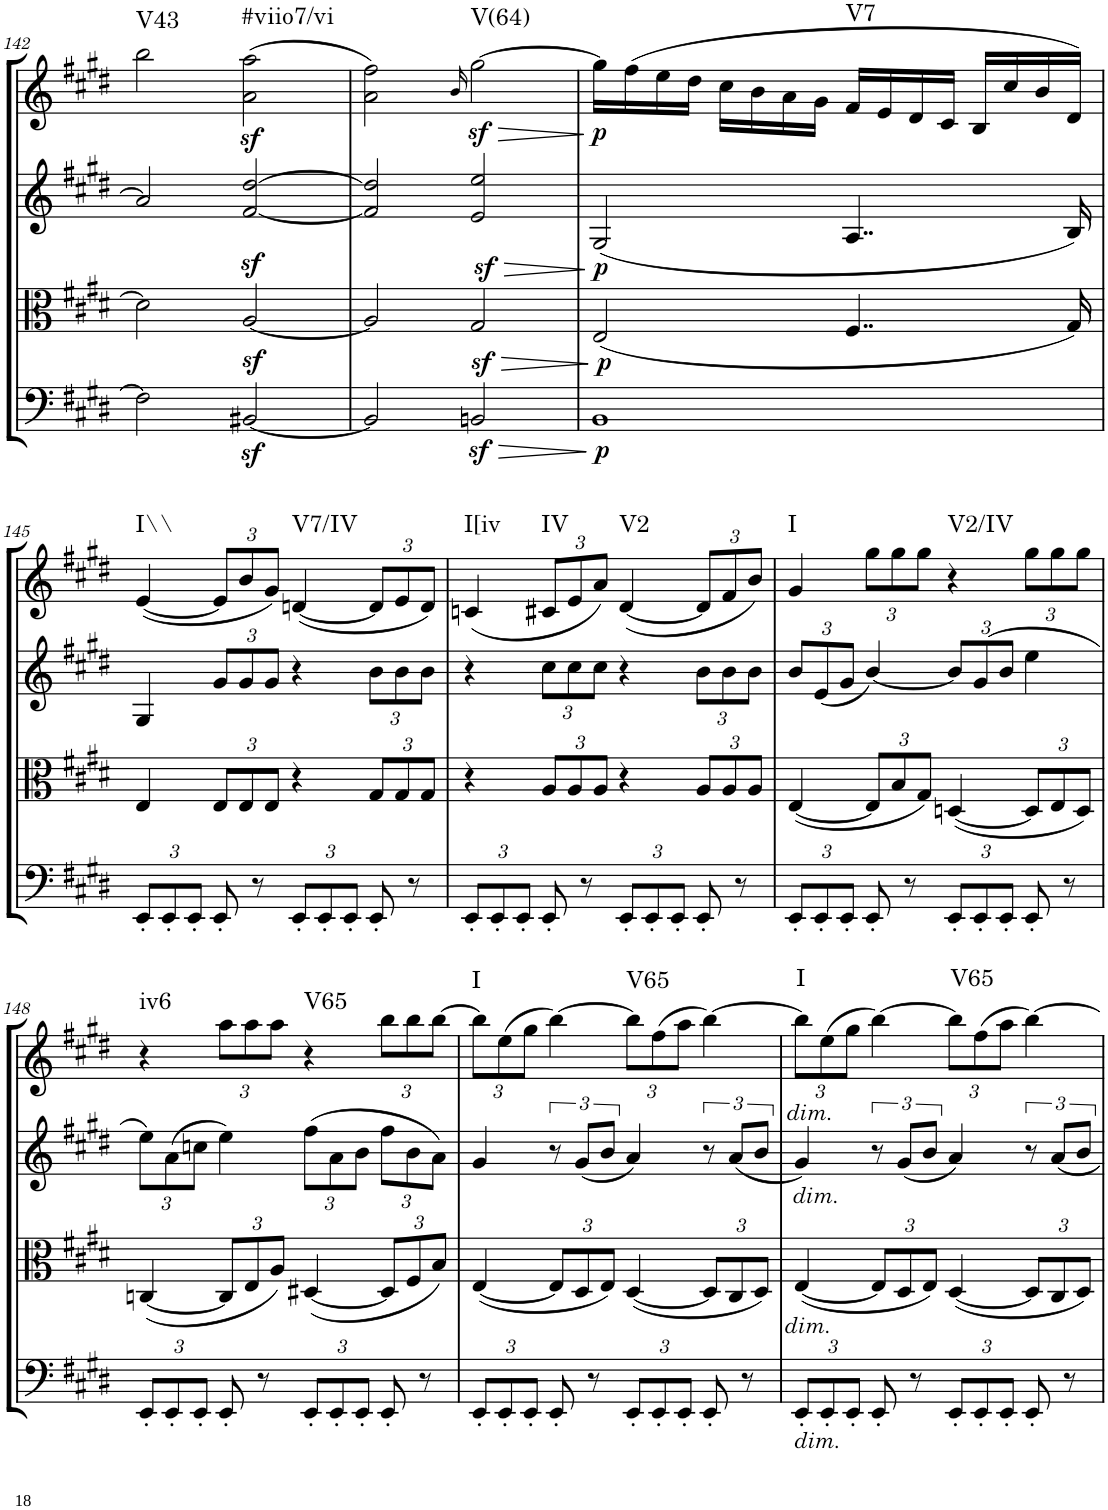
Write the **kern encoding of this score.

**kern	**dynam	**kern	**dynam	**kern	**dynam	**kern	**dynam	**harte
*part4	*part4	*part3	*part3	*part2	*part2	*part1	*part1	*part1
*staff4	*staff4	*staff3	*staff3	*staff2	*staff2	*staff1	*staff1	*
*I"Cello	*	*I"Viola	*	*I"2nd Violin	*	*I"1st Violin	*	*
*	*	*I'Vla	*	*I'Vln	*	*I'Vln	*	*
!!LO:PB:g=z
*clefC4	*	*clefC3	*	*clefG2	*	*clefG2	*	*
*k[f#c#g#d#]	*	*k[f#c#g#d#]	*	*k[f#c#g#d#]	*	*k[f#c#g#d#]	*	*
*M4/4	*	*M4/4	*	*M4/4	*	*M4/4	*	*
*met(c)	*	*met(c)	*	*met(c)	*	*met(c)	*	*
=142	=142	=142	=142	=142	=142	=142	=142	=142
!	!	!	!	!	!	!	!	!LO:H:kt=V43
2F#\]	.	2d#\]	.	2a/]	.	2bb\	.	N
!	!	!	!	!	!	!	!	!LO:H:kt=#viio7/vi
[2BB#Xz>/	.	[2Az>/	.	[2f#/z> [2dd#/z>	.	(2a\ 2aa\	.	N
=143	=143	=143	=143	=143	=143	=143	=143	=143
2BB#/]	.	2A/]	.	2f#/] 2dd#/]	.	2a\ 2ff#\)	.	.
.	.	.	.	.	.	16qb/	.	.
!	!LO:HP:b	!	!LO:HP:b	!	!LO:HP:b	!	!LO:DY:b	!LO:H:kt=V(64)
2BBnz</	>	2G#z</	>	2e/z< 2ee/z<	>	[2gg#\	sf	N
.	]	.	]	.	]	.	.	.
=144	=144	=144	=144	=144	=144	=144	=144	=144
!	!LO:DY:b	!	!LO:DY:b	!	!LO:DY:b	!	!LO:DY:b	!
1BB	p	(2E/	p	(2G#/	p	16gg#\LL]	p	.
.	.	.	.	.	.	(16ff#\	.	.
.	.	.	.	.	.	16ee\	.	.
.	.	.	.	.	.	16dd#\JJ	.	.
.	.	.	.	.	.	16cc#\LL	.	.
.	.	.	.	.	.	16b\	.	.
.	.	.	.	.	.	16a\	.	.
.	.	.	.	.	.	16g#\JJ	.	.
!	!	!	!	!	!	!	!	!LO:H:kt=V7
.	.	4..F#/	.	4..A/	.	16f#/LL	.	N
.	.	.	.	.	.	16e/	.	.
.	.	.	.	.	.	16d#/	.	.
.	.	.	.	.	.	16c#/JJ	.	.
.	.	.	.	.	.	16B/LL	.	.
.	.	.	.	.	.	16cc#/	.	.
.	.	.	.	.	.	16b/	.	.
.	.	16G#/)	.	16B/)	.	16d#/JJ)	.	.
!!LO:LB:g=z
=145	=145	=145	=145	=145	=145	=145	=145	=145
*Xbrackettup	*	*	*	*	*	*	*	*
!	!	!	!	!	!	!	!	!LO:H:kt=I\\
12EE'/L	.	4E/	.	4G#/	.	([4e/	.	N
12EE'/	.	.	.	.	.	.	.	.
12EE'/J	.	.	.	.	.	.	.	.
*	*	*Xbrackettup	*	*Xbrackettup	*	*Xbrackettup	*	*
8EE'/	.	12E/L	.	12g#/L	.	12e/L]	.	.
.	.	12E/	.	12g#/	.	12b/	.	.
8r	.	.	.	.	.	.	.	.
.	.	12E/J	.	12g#/J	.	12g#/J)	.	.
!	!	!	!	!	!	!	!	!LO:H:kt=V7/IV
12EE'/L	.	4r	.	4r	.	([4dn/	.	N
12EE'/	.	.	.	.	.	.	.	.
12EE'/J	.	.	.	.	.	.	.	.
8EE'/	.	12G#/L	.	12b\L	.	12d/L]	.	.
.	.	12G#/	.	12b\	.	12e/	.	.
8r	.	.	.	.	.	.	.	.
.	.	12G#/J	.	12b\J	.	12d/J)	.	.
=146	=146	=146	=146	=146	=146	=146	=146	=146
!	!	!	!	!	!	!	!	!LO:H:kt=I[iv
12EE'/L	.	4r	.	4r	.	(4cn/	.	N
12EE'/	.	.	.	.	.	.	.	.
12EE'/J	.	.	.	.	.	.	.	.
!	!	!	!	!	!	!	!	!LO:H:kt=IV
8EE'/	.	12A/L	.	12cc#\L	.	12c#X/L	.	N
.	.	12A/	.	12cc#\	.	12e/	.	.
8r	.	.	.	.	.	.	.	.
.	.	12A/J	.	12cc#\J	.	12a/J)	.	.
!	!	!	!	!	!	!	!	!LO:H:kt=V2
12EE'/L	.	4r	.	4r	.	([4d#/	.	N
12EE'/	.	.	.	.	.	.	.	.
12EE'/J	.	.	.	.	.	.	.	.
8EE'/	.	12A/L	.	12b\L	.	12d#/L]	.	.
.	.	12A/	.	12b\	.	12f#/	.	.
8r	.	.	.	.	.	.	.	.
.	.	12A/J	.	12b\J	.	12b/J)	.	.
=147	=147	=147	=147	=147	=147	=147	=147	=147
!	!	!	!	!	!	!	!	!LO:H:kt=I
12EE'/L	.	([4E/	.	12b/L	.	4g#/	.	N
12EE'/	.	.	.	(12e/	.	.	.	.
12EE'/J	.	.	.	12g#/J	.	.	.	.
8EE'/	.	12E/L]	.	[4b/)	.	12gg#\L	.	.
.	.	12B/	.	.	.	12gg#\	.	.
8r	.	.	.	.	.	.	.	.
.	.	12G#/J)	.	.	.	12gg#\J	.	.
!	!	!	!	!	!	!	!	!LO:H:kt=V2/IV
12EE'/L	.	([4Dn/	.	12b/L]	.	4r	.	N
12EE'/	.	.	.	(12g#/	.	.	.	.
12EE'/J	.	.	.	12b/J	.	.	.	.
8EE'/	.	12D/L]	.	4ee\	.	12gg#\L	.	.
.	.	12E/	.	.	.	12gg#\	.	.
8r	.	.	.	.	.	.	.	.
.	.	12D/J)	.	.	.	12gg#\J	.	.
!!LO:LB:g=z
=148	=148	=148	=148	=148	=148	=148	=148	=148
!	!	!	!	!	!	!	!	!LO:H:kt=iv6
12EE'/L	.	([4Cn/	.	12ee\L)	.	4r	.	N
12EE'/	.	.	.	(12a\	.	.	.	.
12EE'/J	.	.	.	12ccn\J	.	.	.	.
8EE'/	.	12C/L]	.	4ee\)	.	12aa\L	.	.
.	.	12E/	.	.	.	12aa\	.	.
8r	.	.	.	.	.	.	.	.
.	.	12A/J)	.	.	.	12aa\J	.	.
!	!	!	!	!	!	!	!	!LO:H:kt=V65
12EE'/L	.	([4D#X/	.	(12ff#\L	.	4r	.	N
12EE'/	.	.	.	12a\	.	.	.	.
12EE'/J	.	.	.	12b\J	.	.	.	.
8EE'/	.	12D#/L]	.	12ff#\L	.	12bb\L	.	.
.	.	12F#/	.	12b\	.	12bb\	.	.
8r	.	.	.	.	.	.	.	.
.	.	12B/J)	.	12a\J)	.	[12bb\J	.	.
=149	=149	=149	=149	=149	=149	=149	=149	=149
!	!	!	!	!	!	!	!	!LO:H:kt=I
12EE'/L	.	([4E/	.	4g#/	.	12bb\L]	.	N
12EE'/	.	.	.	.	.	(12ee\	.	.
12EE'/J	.	.	.	.	.	12gg#\J	.	.
*	*	*	*	*brackettup	*	*	*	*
8EE'/	.	12E/L]	.	12r	.	[4bb\)	.	.
.	.	12D#/	.	(12g#/L	.	.	.	.
8r	.	.	.	.	.	.	.	.
.	.	12E/J)	.	12b/J	.	.	.	.
!	!	!	!	!	!	!	!	!LO:H:kt=V65
12EE'/L	.	([4D#/	.	4a/)	.	12bb\L]	.	N
12EE'/	.	.	.	.	.	(12ff#\	.	.
12EE'/J	.	.	.	.	.	12aa\J	.	.
8EE'/	.	12D#/L]	.	12r	.	[4bb\)	.	.
.	.	12C#/	.	(12a/L	.	.	.	.
8r	.	.	.	.	.	.	.	.
.	.	12D#/J)	.	12b/J	.	.	.	.
=150	=150	=150	=150	=150	=150	=150	=150	=150
!	!	!	!	!	!	!LO:TX:b:i:t=dim.	!	!
!	!	!	!	!LO:TX:b:i:t=dim.	!	!	!	!
!	!	!LO:TX:b:i:t=dim.	!	!	!	!	!	!
!LO:TX:b:i:t=dim.	!	!	!	!	!	!	!	!LO:H:kt=I
12EE'/L	.	([4E/	.	4g#/)	.	12bb\L]	.	N
12EE'/	.	.	.	.	.	(12ee\	.	.
12EE'/J	.	.	.	.	.	12gg#\J	.	.
8EE'/	.	12E/L]	.	12r	.	[4bb\)	.	.
.	.	12D#/	.	(12g#/L	.	.	.	.
8r	.	.	.	.	.	.	.	.
.	.	12E/J)	.	12b/J	.	.	.	.
!	!	!	!	!	!	!	!	!LO:H:kt=V65
12EE'/L	.	([4D#/	.	4a/)	.	12bb\L]	.	N
12EE'/	.	.	.	.	.	(12ff#\	.	.
12EE'/J	.	.	.	.	.	12aa\J	.	.
8EE'/	.	12D#/L]	.	12r	.	[4bb\)	.	.
.	.	12C#/	.	12a/L	.	.	.	.
8r	.	.	.	.	.	.	.	.
.	.	12D#/J)	.	12b/J	.	.	.	.
=	=	=	=	=	=	=	=	=
*-	*-	*-	*-	*-	*-	*-	*-	*-
